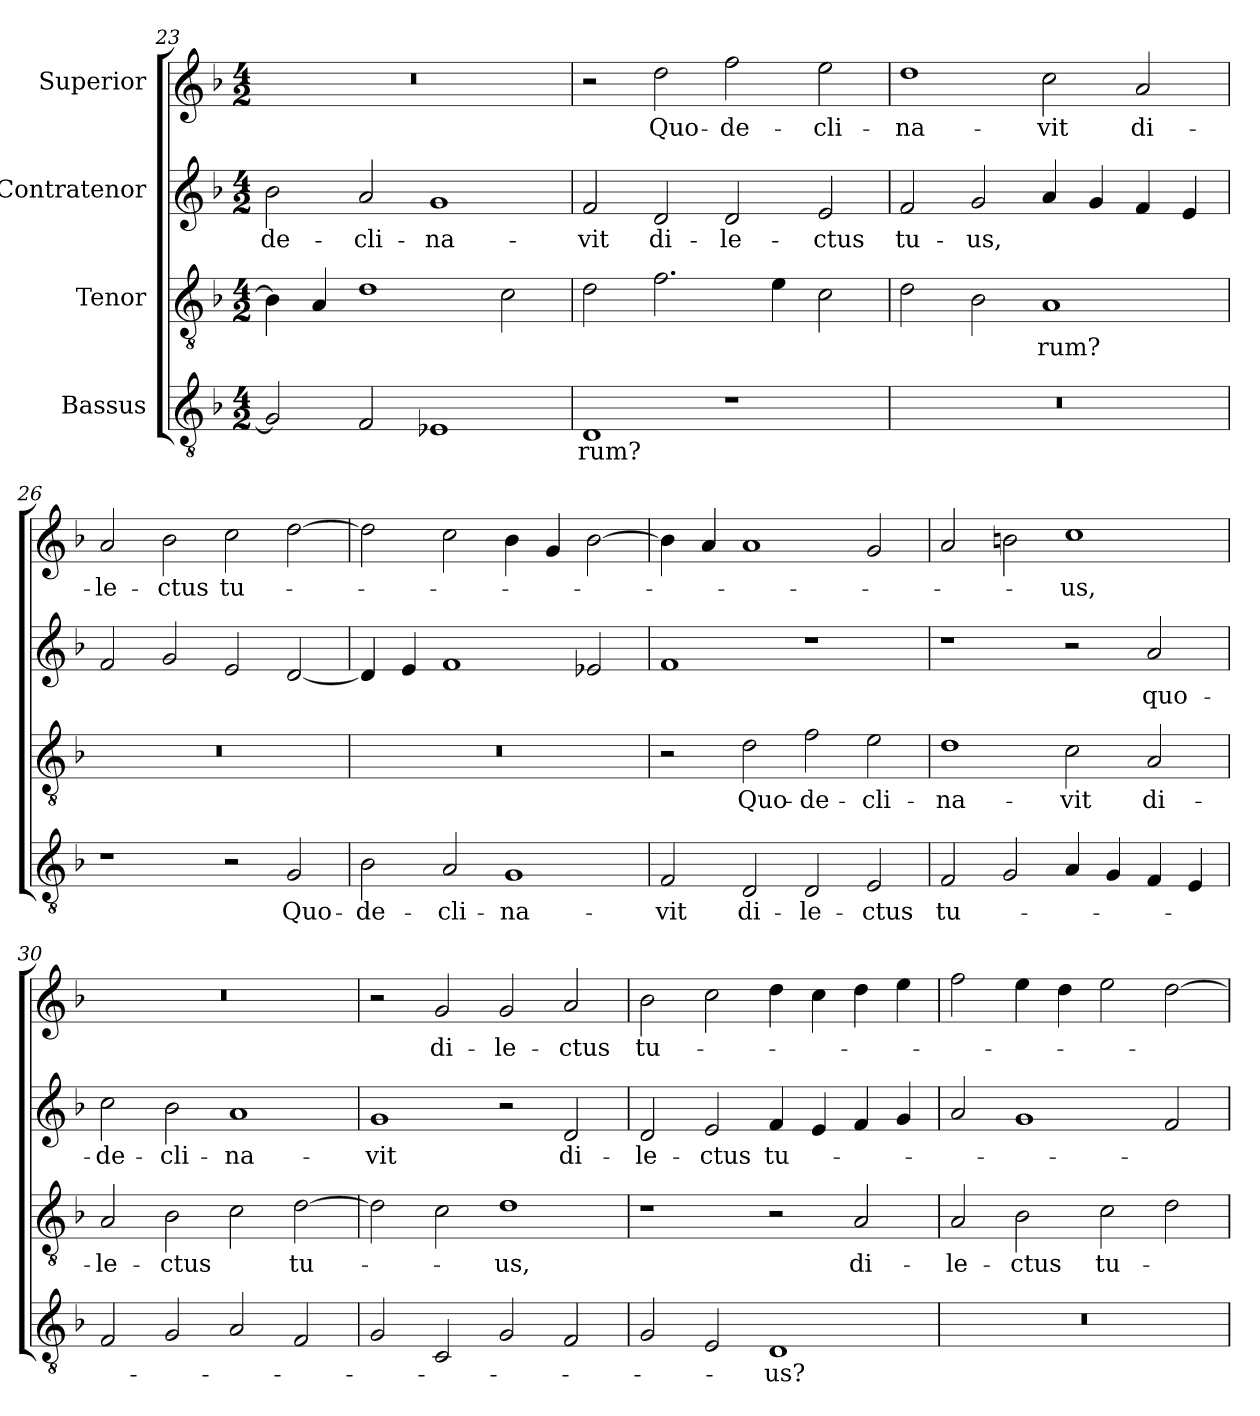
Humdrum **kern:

**kern	**text	**kern	**text	**kern	**text	**kern	**text
*part4	*part4	*part3	*part3	*part2	*part2	*part1	*part1
*staff4	*staff4	*staff3	*staff3	*staff2	*staff2	*staff1	*staff1
*I"Bassus	*	*I"Tenor	*	*I"Contratenor	*	*I"Superior	*
*clefGv2	*	*clefGv2	*	*clefG2	*	*clefG2	*
*k[b-]	*	*k[b-]	*	*k[b-]	*	*k[b-]	*
*M4/2	*	*M4/2	*	*M4/2	*	*M4/2	*
=23	=23	=23	=23	=23	=23	=23	=23
2G/]	.	4B-\]	.	2b-\	de-	0r	.
.	.	4A/	.	.	.	.	.
2F/	.	1d\	.	2a/	-cli-	.	.
1E-X/	.	.	.	1g/	-na-	.	.
.	.	2c\	.	.	.	.	.
=24	=24	=24	=24	=24	=24	=24	=24
1D/	-rum?	2d\	.	2f/	-vit	2r	.
.	.	2.f\	.	2d/	di-	2dd\	Quo-
1r	.	.	.	2d/	-le-	2ff\	de-
.	.	4e\	.	.	.	.	.
.	.	2c\	.	2e/	-ctus	2ee\	-cli-
=25	=25	=25	=25	=25	=25	=25	=25
0r	.	2d\	.	2f/	tu-	1dd\	-na-
.	.	2B-\	.	2g/	-us,	.	.
.	.	1A/	-rum?	4a/	.	2cc\	-vit
.	.	.	.	4g/	.	.	.
.	.	.	.	4f/	.	2a/	di-
.	.	.	.	4e/	.	.	.
=26	=26	=26	=26	=26	=26	=26	=26
1r	.	0r	.	2f/	.	2a/	-le-
.	.	.	.	2g/	.	2b-\	-ctus
2r	.	.	.	2e/	.	2cc\	tu-
2G/	Quo-	.	.	[2d/	.	[2dd\	.
=27	=27	=27	=27	=27	=27	=27	=27
2B-\	de-	0r	.	4d/]	.	2dd\]	.
.	.	.	.	4e/	.	.	.
2A/	-cli-	.	.	1f/	.	2cc\	.
1G/	-na-	.	.	.	.	4b-\	.
.	.	.	.	.	.	4g/	.
.	.	.	.	2e-X/	.	[2b-\	.
=28	=28	=28	=28	=28	=28	=28	=28
2F/	-vit	2r	.	1f/	.	4b-\]	.
.	.	.	.	.	.	4a/	.
2D/	di-	2d\	Quo-	.	.	1a/	.
2D/	-le-	2f\	de-	1r	.	.	.
2E/	-ctus	2e\	-cli-	.	.	2g/	.
=29	=29	=29	=29	=29	=29	=29	=29
2F/	tu-	1d\	-na-	1r	.	2a/	.
2G/	.	.	.	.	.	2bn\	.
4A/	.	2c\	-vit	2r	.	1cc\	-us,
4G/	.	.	.	.	.	.	.
4F/	.	2A/	di-	2a/	quo-	.	.
4E/	.	.	.	.	.	.	.
=30	=30	=30	=30	=30	=30	=30	=30
2F/	.	2A/	-le-	2cc\	de-	0r	.
2G/	.	2B-\	-ctus	2b-\	-cli-	.	.
2A/	.	2c\	.	1a/	-na-	.	.
2F/	.	[2d\	tu-	.	.	.	.
=31	=31	=31	=31	=31	=31	=31	=31
2G/	.	2d\]	.	1g/	-vit	2r	.
2C/	.	2c\	.	.	.	2g/	di-
2G/	.	1d\	-us,	2r	.	2g/	-le-
2F/	.	.	.	2d/	di-	2a/	-ctus
=32	=32	=32	=32	=32	=32	=32	=32
2G/	.	1r	.	2d/	-le-	2b-\	tu-
2E/	.	.	.	2e/	-ctus	2cc\	.
1D/	-us?	2r	.	4f/	tu-	4dd\	.
.	.	.	.	4e/	.	4cc\	.
.	.	2A/	di-	4f/	.	4dd\	.
.	.	.	.	4g/	.	4ee\	.
=33	=33	=33	=33	=33	=33	=33	=33
0r	.	2A/	-le-	2a/	.	2ff\	.
.	.	2B-\	-ctus	1g/	.	4ee\	.
.	.	.	.	.	.	4dd\	.
.	.	2c\	tu-	.	.	2ee\	.
.	.	2d\	.	2f/	.	[2dd\	.
=	=	=	=	=	=	=	=
*-	*-	*-	*-	*-	*-	*-	*-
